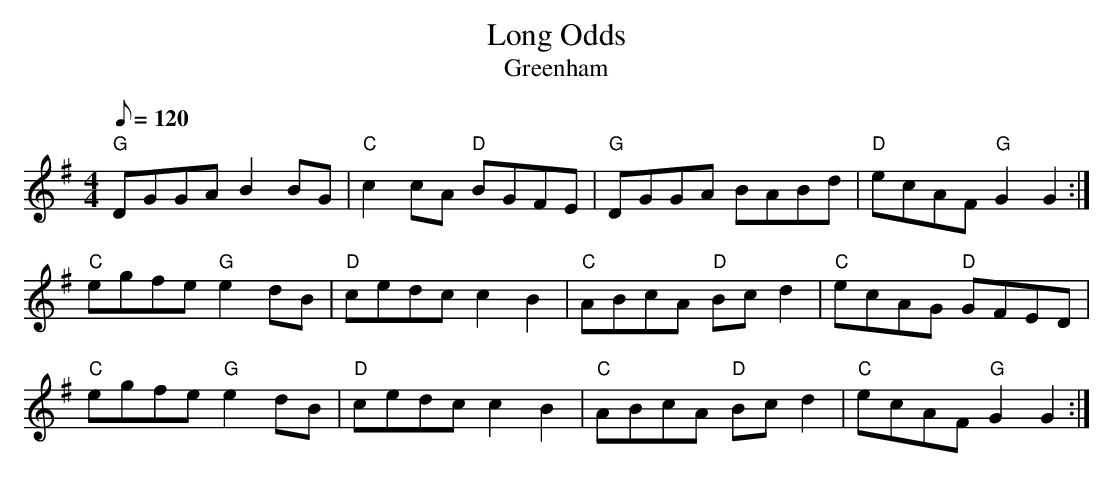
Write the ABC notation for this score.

X:1
T: Long Odds
T: Greenham
M: 4/4
L: 1/8
Q: 120
K: G
"G" DGGA B2BG | "C" c2cA "D" BGFE| "G" DGGA BABd | "D" ecAF "G" G2G2 :|
"C" egfe "G" e2dB | "D" cedc c2B2 | "C" ABcA "D" Bcd2 | "C" ecAG "D" GFED  |
"C" egfe "G" e2dB | "D" cedc c2B2 | "C" ABcA "D" Bcd2 | "C" ecAF "G" G2G2 :|
